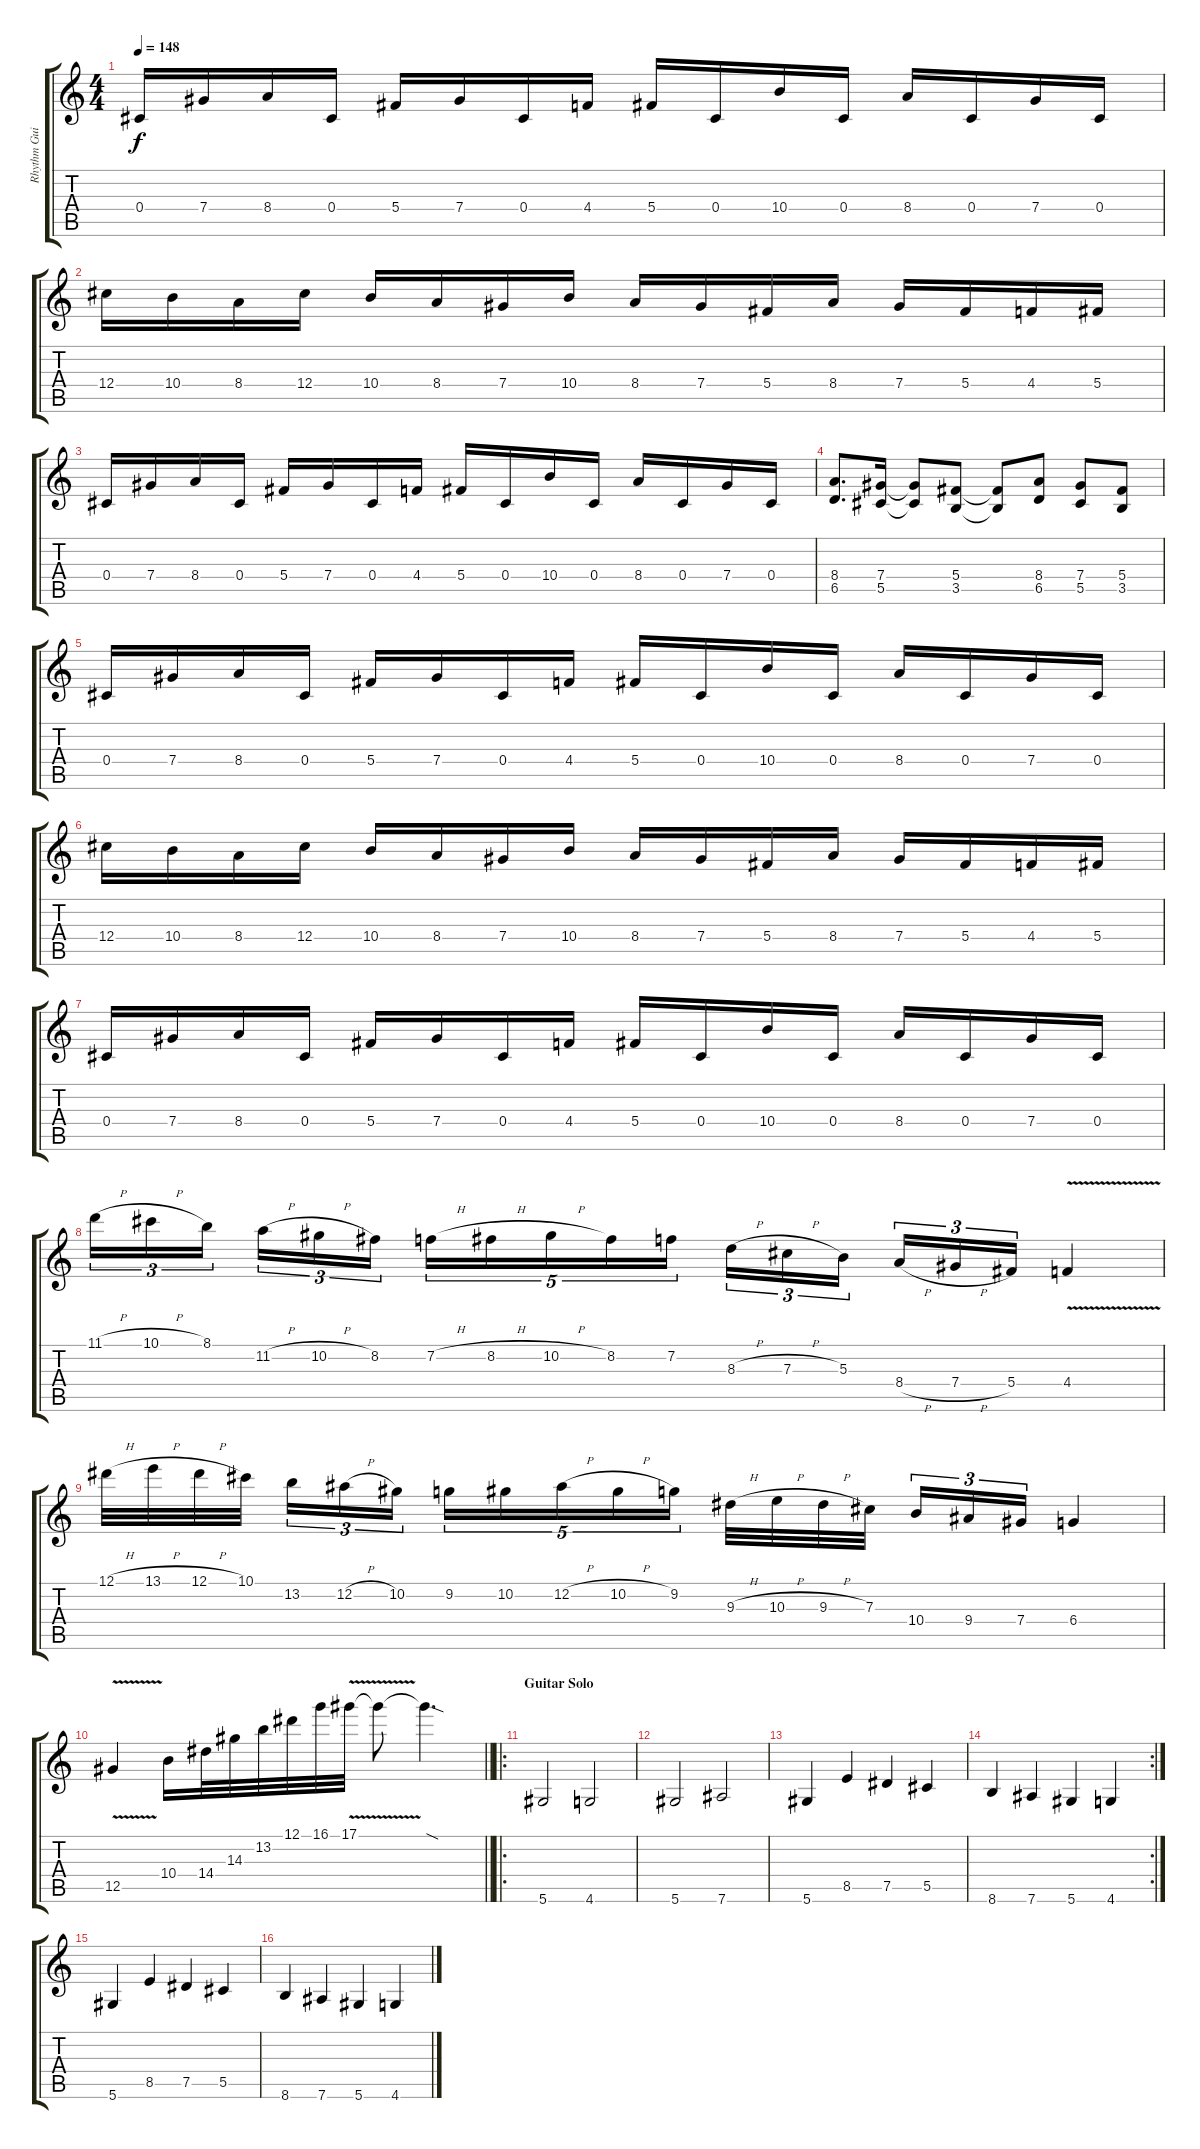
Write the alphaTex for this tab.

\track ("Rhythm Guitar" "Rhythm Gui") {instrument distortionguitar}
\staff {score tabs}
\tuning (Eb4 Bb3 Gb3 Db3 Ab2 Eb2) {hide}
\ts (4 4)
\tempo 148
\clef g2
\ks c
0.4.16{dy f} 7.4.16 8.4.16 0.4.16 5.4.16 7.4.16 0.4.16 4.4.16 5.4.16 0.4.16 10.4.16 0.4.16 8.4.16 0.4.16 7.4.16 0.4.16 |
12.4.16 10.4.16 8.4.16 12.4.16 10.4.16 8.4.16 7.4.16 10.4.16 8.4.16 7.4.16 5.4.16 8.4.16 7.4.16 5.4.16 4.4.16 5.4.16 |
0.4.16 7.4.16 8.4.16 0.4.16 5.4.16 7.4.16 0.4.16 4.4.16 5.4.16 0.4.16 10.4.16 0.4.16 8.4.16 0.4.16 7.4.16 0.4.16 |
(8.4 6.5).8{d} (7.4 5.5).16 (7.4{t} 5.5{t}).8 (5.4 3.5).8 (5.4{t} 3.5{t}).8 (8.4 6.5).8 (7.4 5.5).8 (5.4 3.5).8 |
0.4.16 7.4.16 8.4.16 0.4.16 5.4.16 7.4.16 0.4.16 4.4.16 5.4.16 0.4.16 10.4.16 0.4.16 8.4.16 0.4.16 7.4.16 0.4.16 |
12.4.16 10.4.16 8.4.16 12.4.16 10.4.16 8.4.16 7.4.16 10.4.16 8.4.16 7.4.16 5.4.16 8.4.16 7.4.16 5.4.16 4.4.16 5.4.16 |
0.4.16 7.4.16 8.4.16 0.4.16 5.4.16 7.4.16 0.4.16 4.4.16 5.4.16 0.4.16 10.4.16 0.4.16 8.4.16 0.4.16 7.4.16 0.4.16 |
11.1{h}.16{tu (3 2)} 10.1{h}.16{tu (3 2)} 8.1.16{tu (3 2) beam splitsecondary} 11.2{h}.16{tu (3 2)} 10.2{h}.16{tu (3 2)} 8.2.16{tu (3 2)} 7.2{h}.16{tu (5 4)} 8.2{h}.16{tu (5 4)} 10.2{h}.16{tu (5 4)} 8.2.16{tu (5 4)} 7.2.16{tu (5 4)} 8.3{h}.16{tu (3 2)} 7.3{h}.16{tu (3 2)} 5.3.16{tu (3 2) beam splitsecondary} 8.4{h}.16{tu (3 2)} 7.4{h}.16{tu (3 2)} 5.4.16{tu (3 2)} 4.4{v}.4 |
12.1{h}.32 13.1{h}.32 12.1{h}.32 10.1.32{beam splitsecondary} 13.2.16{tu (3 2)} 12.2{h}.16{tu (3 2)} 10.2.16{tu (3 2)} 9.2.16{tu (5 4)} 10.2.16{tu (5 4)} 12.2{h}.16{tu (5 4)} 10.2{h}.16{tu (5 4)} 9.2.16{tu (5 4)} 9.3{h}.32 10.3{h}.32 9.3{h}.32 7.3.32{beam splitsecondary} 10.4.16{tu (3 2)} 9.4.16{tu (3 2)} 7.4.16{tu (3 2)} 6.4.4 |
\barLineRight lightlight
12.5{v}.4 10.4.16 14.4.32 14.3.32 13.2.32 12.1.32 16.1.32 17.1{v}.32 17.1{t}.8 17.1{sod t}.4{d} |
\ro
\section ("" "Guitar Solo")
5.6.2{volume 12 balance 3} 4.6.2 |
5.6.2 7.6.2 |
5.6.4 8.5.4 7.5.4 5.5.4 |
\rc 2
8.6.4 7.6.4 5.6.4 4.6.4 |
5.6.4 8.5.4 7.5.4 5.5.4 |
8.6.4 7.6.4 5.6.4 4.6.4
